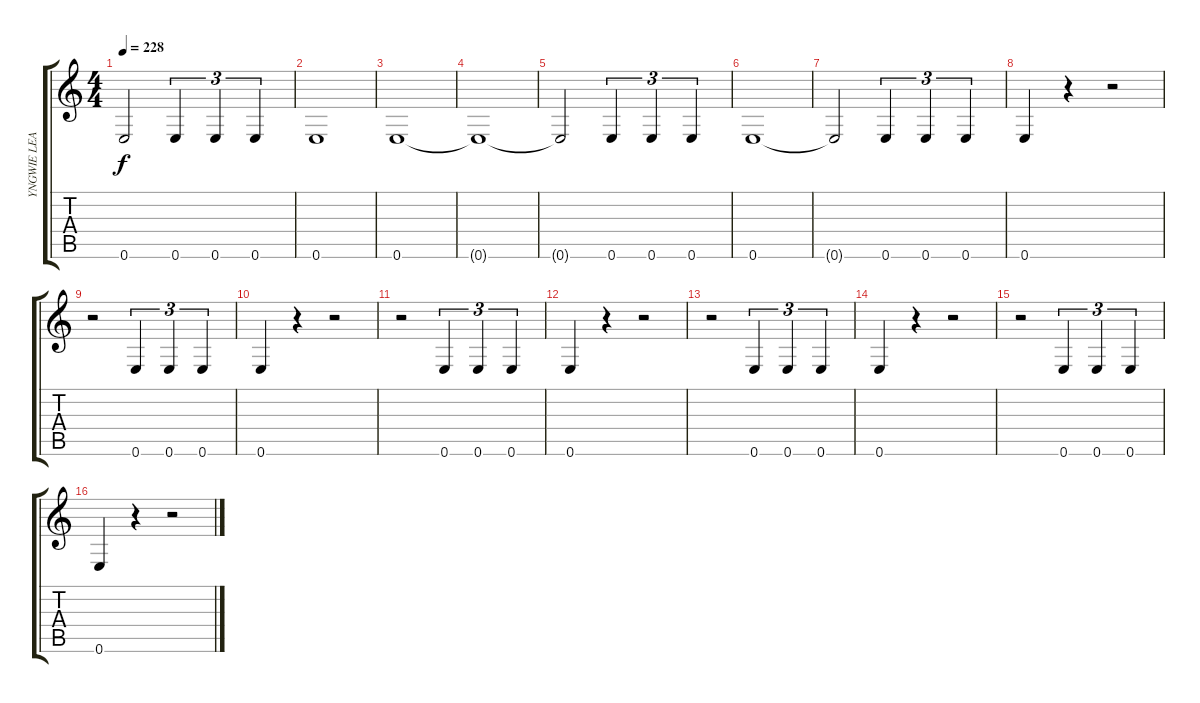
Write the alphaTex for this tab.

\track ("YNGWIE LEAD GUITAR" "YNGWIE LEA") {instrument distortionguitar}
\staff {score tabs}
\tuning (E4 B3 G3 D3 A2 E2) {hide}
\ts (4 4)
\tempo 228
\clef g2
\ks c
0.6{t}.2{dy f} 0.6.4{tu (3 2)} 0.6.4{tu (3 2)} 0.6.4{tu (3 2)} |
0.6.1 |
0.6.1 |
0.6{t}.1 |
0.6{t}.2 0.6.4{tu (3 2)} 0.6.4{tu (3 2)} 0.6.4{tu (3 2)} |
0.6.1 |
0.6{t}.2 0.6.4{tu (3 2)} 0.6.4{tu (3 2)} 0.6.4{tu (3 2)} |
0.6.4 r.4 r.2 |
r.2 0.6.4{tu (3 2)} 0.6.4{tu (3 2)} 0.6.4{tu (3 2)} |
0.6.4 r.4 r.2 |
r.2 0.6.4{tu (3 2)} 0.6.4{tu (3 2)} 0.6.4{tu (3 2)} |
0.6.4 r.4 r.2 |
r.2 0.6.4{tu (3 2)} 0.6.4{tu (3 2)} 0.6.4{tu (3 2)} |
0.6.4 r.4 r.2 |
r.2 0.6.4{tu (3 2)} 0.6.4{tu (3 2)} 0.6.4{tu (3 2)} |
0.6.4 r.4 r.2
